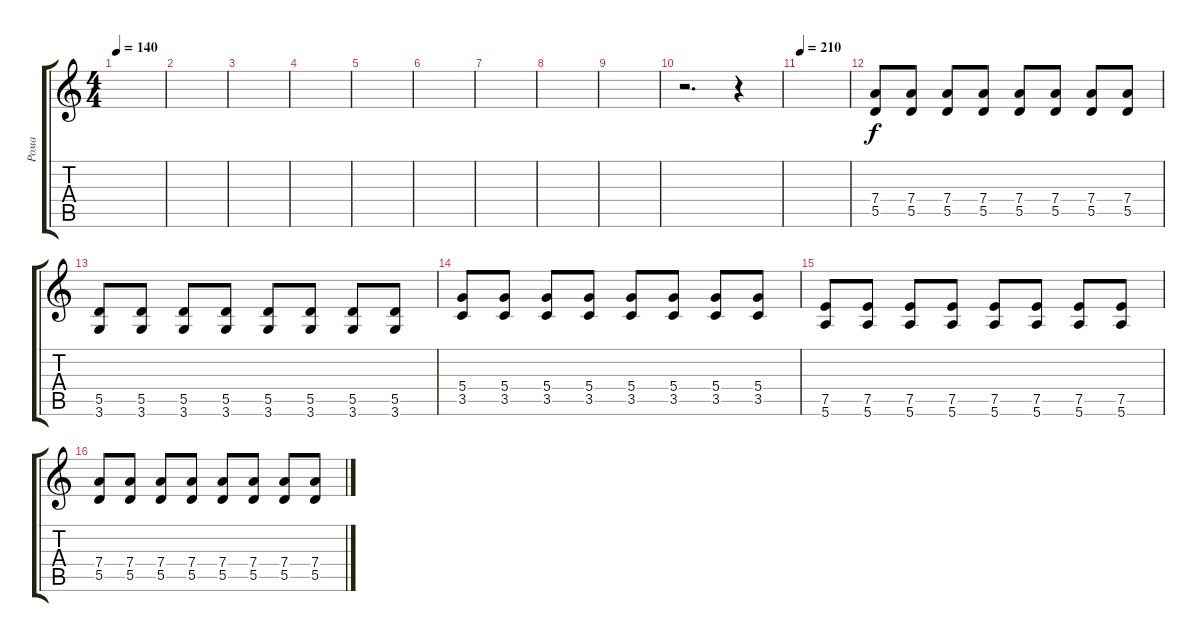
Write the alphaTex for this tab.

\track ("Рома" "Рома") {instrument overdrivenguitar}
\staff {score tabs}
\tuning (E4 B3 G3 D3 A2 E2) {hide}
\ts (4 4)
\tempo 140
\clef g2
\ks c
|
|
|
|
|
|
|
|
|
r.2{d} r.4 |
\tempo 210
|
(7.4 5.5).8{volume 14 instrument distortionguitar} (7.4 5.5).8 (7.4 5.5).8 (7.4 5.5).8 (7.4 5.5).8 (7.4 5.5).8 (7.4 5.5).8 (7.4 5.5).8 |
(5.5 3.6).8 (5.5 3.6).8 (5.5 3.6).8 (5.5 3.6).8 (5.5 3.6).8 (5.5 3.6).8 (5.5 3.6).8 (5.5 3.6).8 |
(5.4 3.5).8 (5.4 3.5).8 (5.4 3.5).8 (5.4 3.5).8 (5.4 3.5).8 (5.4 3.5).8 (5.4 3.5).8 (5.4 3.5).8 |
(7.5 5.6).8 (7.5 5.6).8 (7.5 5.6).8 (7.5 5.6).8 (7.5 5.6).8 (7.5 5.6).8 (7.5 5.6).8 (7.5 5.6).8 |
(7.4 5.5).8 (7.4 5.5).8 (7.4 5.5).8 (7.4 5.5).8 (7.4 5.5).8 (7.4 5.5).8 (7.4 5.5).8 (7.4 5.5).8
